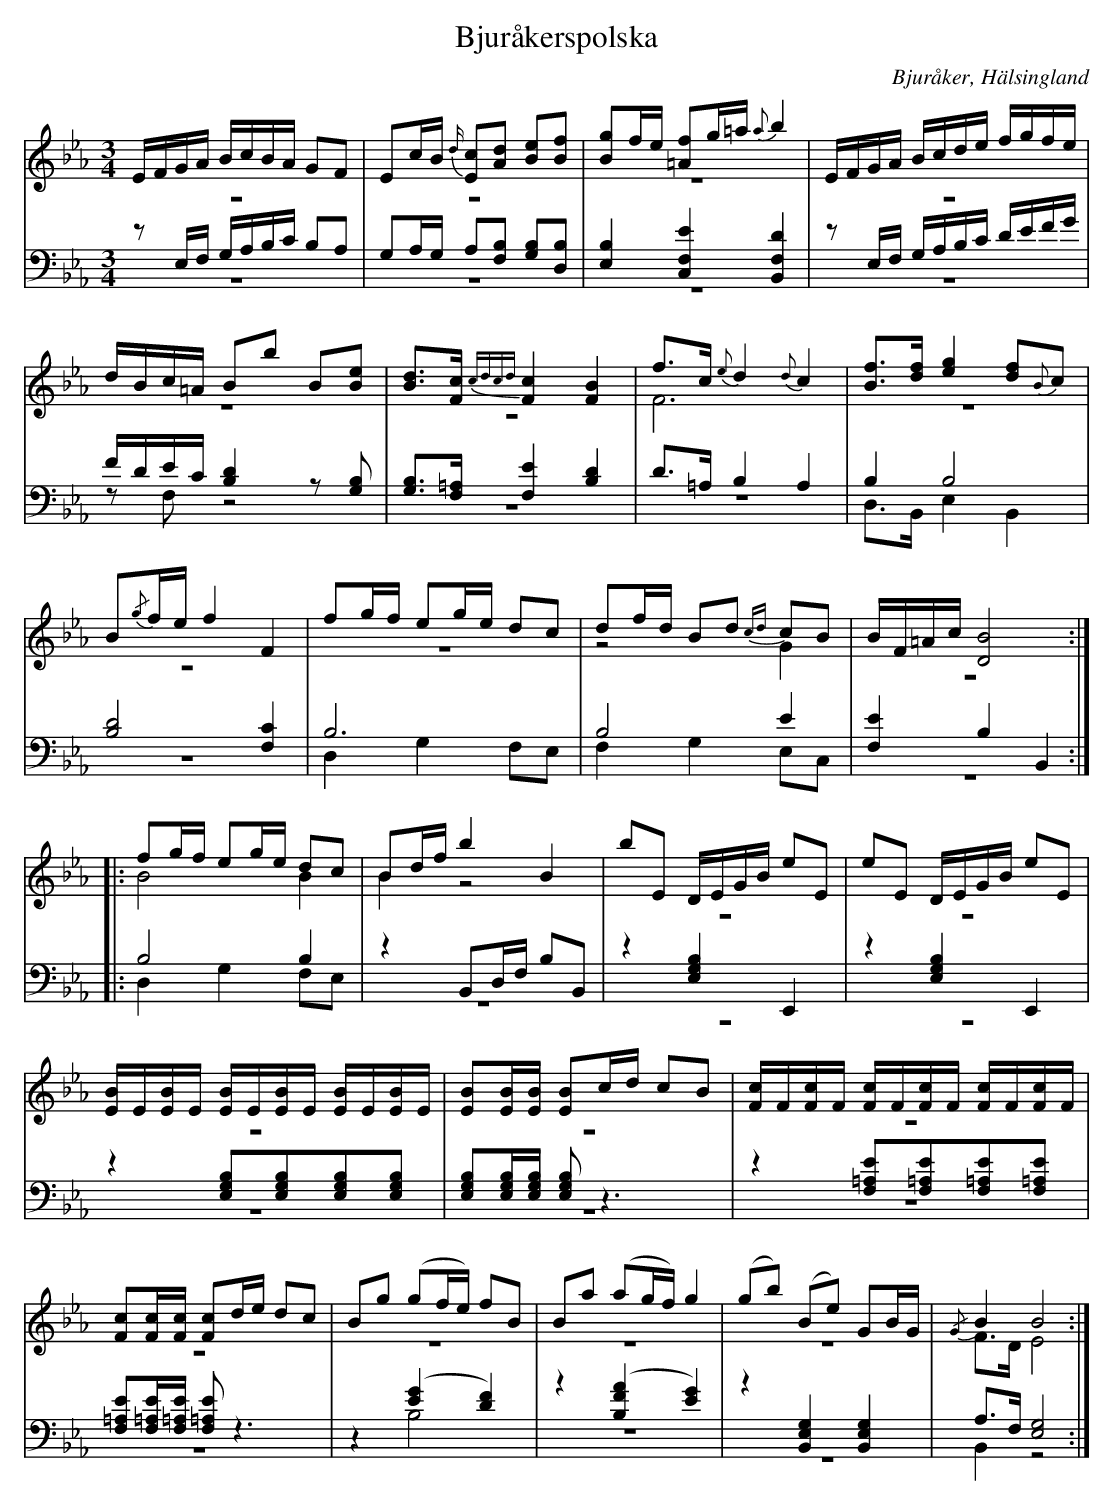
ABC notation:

X:1
T: Bjuråkerspolska
O: Bjuråker, Hälsingland
M: 3/4
L: 1/8
K: Eb
V:1
V:2 merge
V:3
V:4 merge
V:1
E/F/G/A/ B/c/B/A/ GF|Ec/B/ {d/}[Ec][Ad] [Be][Bf]|[Bg]f/e/ [=Af]g/=a/ {a}b2|E/F/G/A/ B/c/d/e/ f/g/f/e/|
d/B/c/=A/ Bb B[Be]|[Bd]>[Fc] {c8/5d8/5c8/5d8/5}[F2c2] [F2B2]|f>c {e}d2 {d}c2|[Bf]>[df] [e2g2] [df]{B}c|
B{/g}f/e/ f2 F2|fg/f/ eg/e/ dc|df/d/ Bd {cd}cB|B/F/=A/c/ [D4B4]:|
|:fg/f/ eg/e/ dc|Bd/f/ b2 B2|bE D/E/G/B/ eE|eE D/E/G/B/ eE|
[E/B/]E/[E/B/]E/ [E/B/]E/[E/B/]E/ [E/B/]E/[E/B/]E/|[EB][E/B/][E/B/] [EB]c/d/ cB|[F/c/]F/[F/c/]F/ [F/c/]F/[F/c/]F/ [F/c/]F/[F/c/]F/|[Fc][F/c/][F/c/] [Fc]d/e/ dc|Bg (gf/e/) fB|Ba (ag/f/) g2|(gb) (Be) GB/G/|{/G}B2 B4:|
V:2
z6|z6|z6|z6|
z6|z6|F6|z6|
z6|z6|z4 G2|z6:|
|:B4 B2|B2 z4|z6|z6|
z6|z6|z6|z6|
z6|z6|z6|F>D E4:|
V:3 clef=bass
zE,/F,/ G,/A,/B,/C/ B,A,|G,A,/G,/ A,[F,B,] [G,B,][D,B,]|[E,2B,2] [C,2F,2E2] [B,,2F,2D2]|zE,/F,/ G,/A,/B,/C/ D/E/F/G/|
F/D/E/C/ [B,2D2]z[G,B,]|[G,B,]>[F,=A,] [F,2E2] [B,2D2]|D>=A, B,2 A,2|B,2 B,4|
[B,4D4] [F,2C2]|B,6|B,4 E2|[F,2E2] B,2 B,,2:|
|:B,4 B,2|z2 B,,D,/F,/ B,B,,|z2 [E,2G,2B,2] E,,2|z2 [E,2G,2B,2] E,,2|
z2 [E,G,B,][E,G,B,][E,G,B,][E,G,B,]|[E,G,B,][E,/G,/B,/][E,/G,/B,/] [E,G,B,] z3|z2 [F,=A,E][F,=A,E][F,=A,E][F,=A,E]|[F,=A,E][F,/=A,/E/][F,/=A,/E/] [F,=A,E] z3|
z2 ([E2G2] [D2F2])|z2 ([B,2F2A2] [E2G2])|z2 [B,,2E,2G,2] [B,,2E,2G,2]|A,>F, [E,4G,4]:|
V:4  clef=bass
z6|z6|z6|z6|
zF, z4|z6|z6|D,>B,, E,2 B,,2|
z6|D,2 G,2 F,E,|F,2 G,2 E,C,|z6:|
|:D,2 G,2 F,E,|z6|z6|z6|
z6|z6|z6|z6|
z2 B,4|z6|z6|B,,2 z4:|
